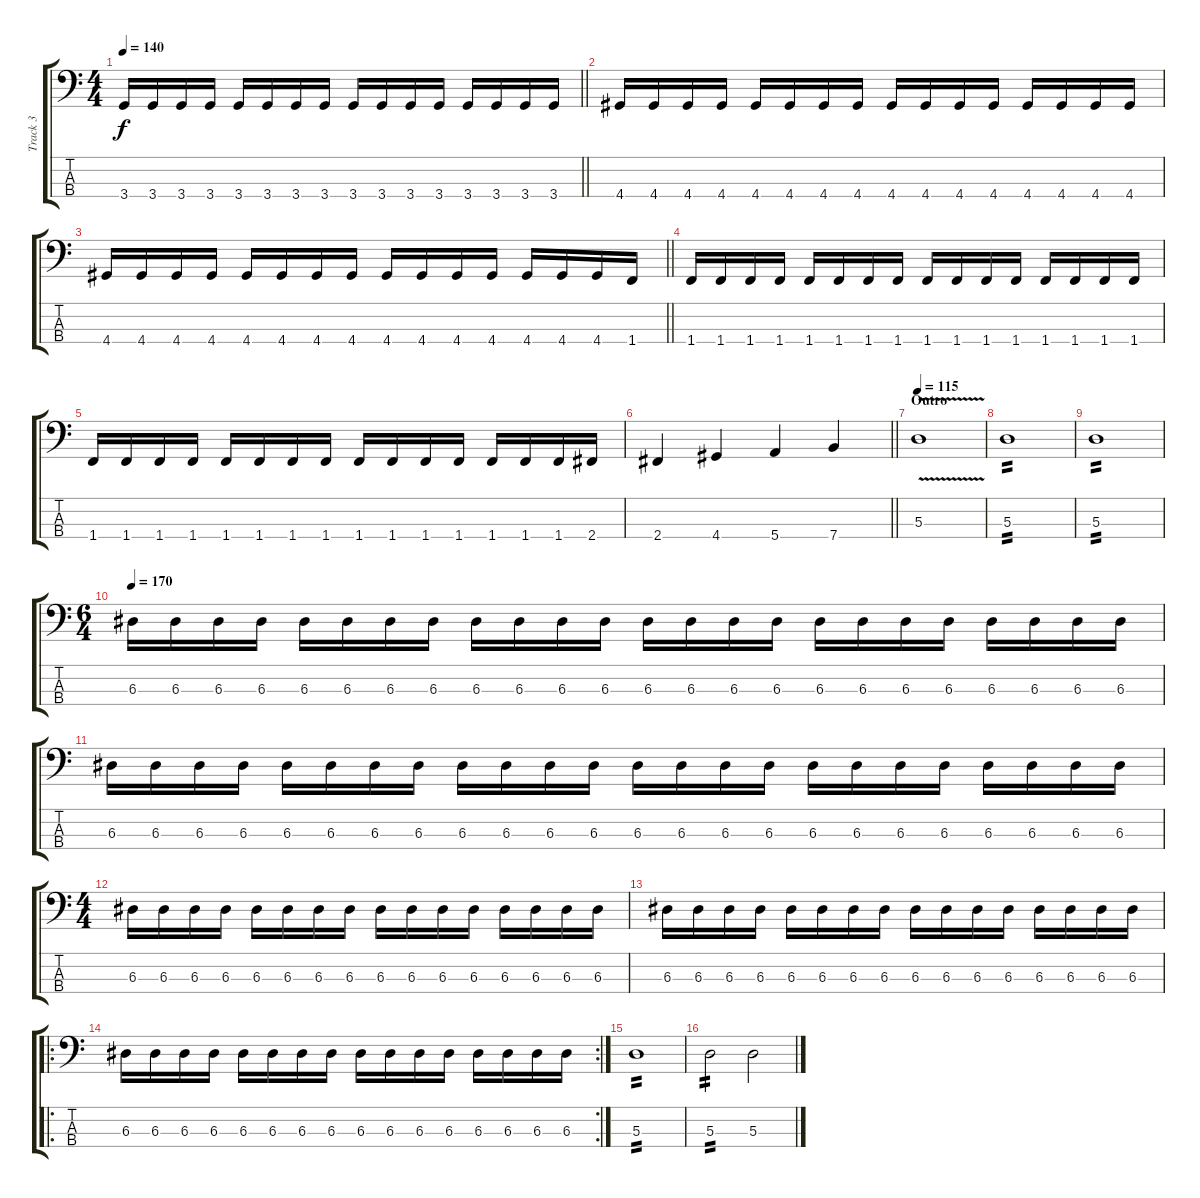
\track ("Track 3" "Track 3") {instrument electricbassfinger}
\staff {score tabs}
\tuning (G2 D2 A1 E1) {hide}
\ts (4 4)
\tempo 140
\clef f4
\barLineRight lightlight
\ks c
3.4.16{dy f} 3.4.16 3.4.16 3.4.16 3.4.16 3.4.16 3.4.16 3.4.16 3.4.16 3.4.16 3.4.16 3.4.16 3.4.16 3.4.16 3.4.16 3.4.16 |
4.4.16 4.4.16 4.4.16 4.4.16 4.4.16 4.4.16 4.4.16 4.4.16 4.4.16 4.4.16 4.4.16 4.4.16 4.4.16 4.4.16 4.4.16 4.4.16 |
\barLineRight lightlight
4.4.16 4.4.16 4.4.16 4.4.16 4.4.16 4.4.16 4.4.16 4.4.16 4.4.16 4.4.16 4.4.16 4.4.16 4.4.16 4.4.16 4.4.16 1.4.16 |
1.4.16 1.4.16 1.4.16 1.4.16 1.4.16 1.4.16 1.4.16 1.4.16 1.4.16 1.4.16 1.4.16 1.4.16 1.4.16 1.4.16 1.4.16 1.4.16 |
1.4.16 1.4.16 1.4.16 1.4.16 1.4.16 1.4.16 1.4.16 1.4.16 1.4.16 1.4.16 1.4.16 1.4.16 1.4.16 1.4.16 1.4.16 2.4.16 |
\barLineRight lightlight
2.4.4 4.4.4 5.4.4 7.4.4 |
\section ("" "Outro")
\tempo 115
5.3{v}.1 |
5.3.1{tp 2} |
5.3.1{tp 2} |
\ts (6 4)
\tempo 170
6.3.16 6.3.16 6.3.16 6.3.16 6.3.16 6.3.16 6.3.16 6.3.16 6.3.16 6.3.16 6.3.16 6.3.16 6.3.16 6.3.16 6.3.16 6.3.16 6.3.16 6.3.16 6.3.16 6.3.16 6.3.16 6.3.16 6.3.16 6.3.16 |
6.3.16 6.3.16 6.3.16 6.3.16 6.3.16 6.3.16 6.3.16 6.3.16 6.3.16 6.3.16 6.3.16 6.3.16 6.3.16 6.3.16 6.3.16 6.3.16 6.3.16 6.3.16 6.3.16 6.3.16 6.3.16 6.3.16 6.3.16 6.3.16 |
\ts (4 4)
6.3.16 6.3.16 6.3.16 6.3.16 6.3.16 6.3.16 6.3.16 6.3.16 6.3.16 6.3.16 6.3.16 6.3.16 6.3.16 6.3.16 6.3.16 6.3.16 |
6.3.16 6.3.16 6.3.16 6.3.16 6.3.16 6.3.16 6.3.16 6.3.16 6.3.16 6.3.16 6.3.16 6.3.16 6.3.16 6.3.16 6.3.16 6.3.16 |
\ro
\rc 2
6.3.16 6.3.16 6.3.16 6.3.16 6.3.16 6.3.16 6.3.16 6.3.16 6.3.16 6.3.16 6.3.16 6.3.16 6.3.16 6.3.16 6.3.16 6.3.16 |
5.3.1{tp 2} |
5.3.2{tp 2} 5.3.2
